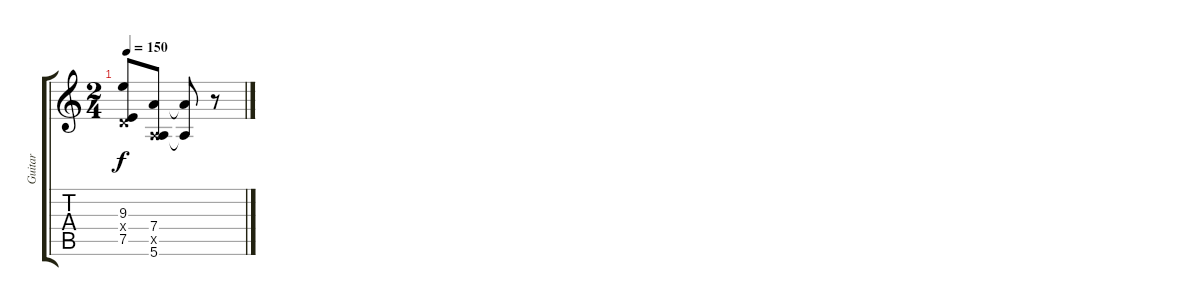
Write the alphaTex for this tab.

\track ("Guitar" "Guitar") {instrument overdrivenguitar}
\staff {score tabs}
\tuning (E4 B3 G3 D3 A2 E2) {hide}
\ts (2 4)
\tempo 150
\clef g2
\ks c
(9.3 0.4{x} 7.5).8{dy f} (7.4 0.5{x} 5.6).8 (7.4{t} 5.6{t}).8 r.8
